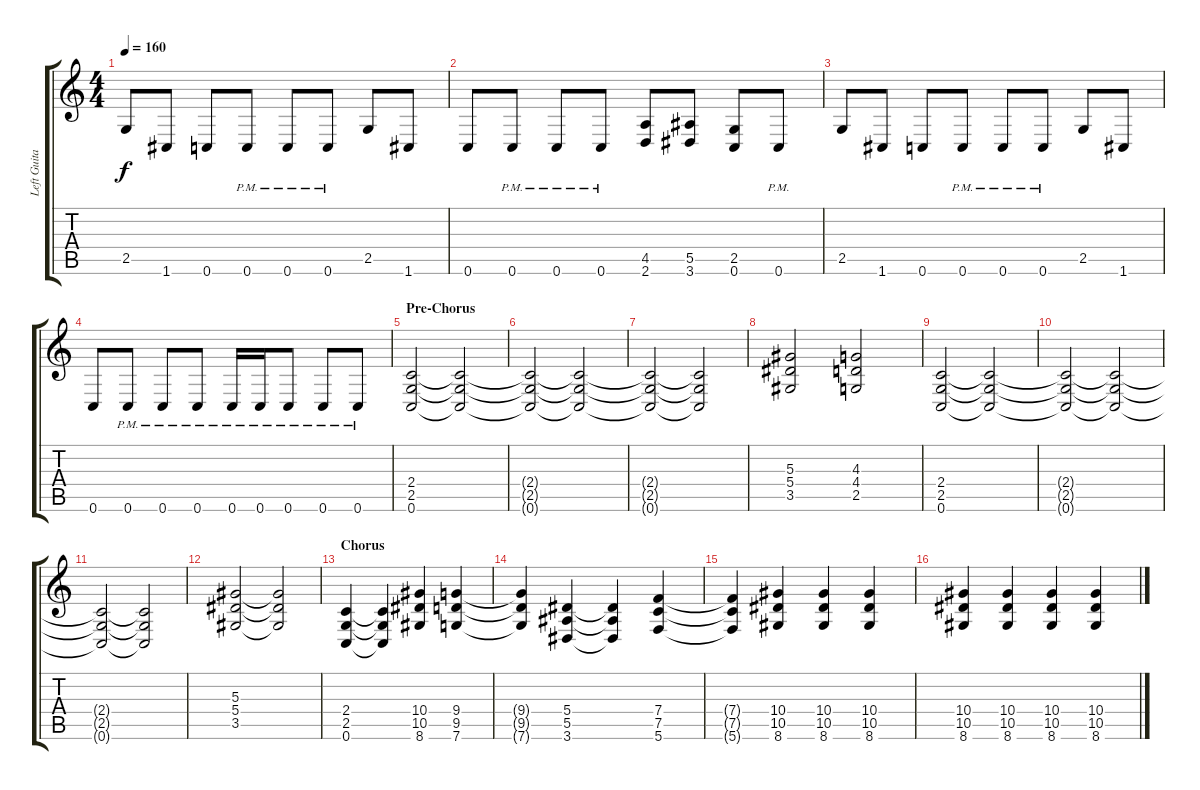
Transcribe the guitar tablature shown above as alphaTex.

\track ("Left Guitar" "Left Guita") {instrument distortionguitar}
\staff {score tabs}
\tuning (C4 G3 Eb3 Bb2 F2 C2) {hide}
\ts (4 4)
\tempo 160
\clef g2
\ks c
2.5.8{dy f} 1.6.8 0.6.8 0.6{pm}.8 0.6{pm}.8 0.6{pm}.8 2.5.8 1.6.8 |
0.6.8 0.6{pm}.8 0.6{pm}.8 0.6{pm}.8 (4.5 2.6).8 (5.5 3.6).8 (2.5 0.6).8 0.6{pm}.8 |
2.5.8 1.6.8 0.6.8 0.6{pm}.8 0.6{pm}.8 0.6{pm}.8 2.5.8 1.6.8 |
0.6.8 0.6{pm}.8 0.6{pm}.8 0.6{pm}.8 0.6{pm}.16 0.6{pm}.16 0.6{pm}.8 0.6{pm}.8 0.6{pm}.8 |
\section ("" "Pre-Chorus")
(2.4 2.5 0.6).2 (2.4{t} 2.5{t} 0.6{t}).2 |
(2.4{t} 2.5{t} 0.6{t}).2 (2.4{t} 2.5{t} 0.6{t}).2 |
(2.4{t} 2.5{t} 0.6{t}).2 (2.4{t} 2.5{t} 0.6{t}).2 |
(5.3 5.4 3.5).2 (4.3 4.4 2.5).2 |
(2.4 2.5 0.6).2 (2.4{t} 2.5{t} 0.6{t}).2 |
(2.4{t} 2.5{t} 0.6{t}).2 (2.4{t} 2.5{t} 0.6{t}).2 |
(2.4{t} 2.5{t} 0.6{t}).2 (2.4{t} 2.5{t} 0.6{t}).2 |
(5.3 5.4 3.5).2 (5.3{t} 5.4{t} 3.5{t}).2 |
\section ("" "Chorus")
(2.4 2.5 0.6).4 (2.4{t} 2.5{t} 0.6{t}).4 (10.4 10.5 8.6).4 (9.4 9.5 7.6).4 |
(9.4{t} 9.5{t} 7.6{t}).4 (5.4 5.5 3.6).4 (5.4{t} 5.5{t} 3.6{t}).4 (7.4 7.5 5.6).4 |
(7.4{t} 7.5{t} 5.6{t}).4 (10.4 10.5 8.6).4 (10.4 10.5 8.6).4 (10.4 10.5 8.6).4 |
(10.4 10.5 8.6).4 (10.4 10.5 8.6).4 (10.4 10.5 8.6).4 (10.4 10.5 8.6).4
